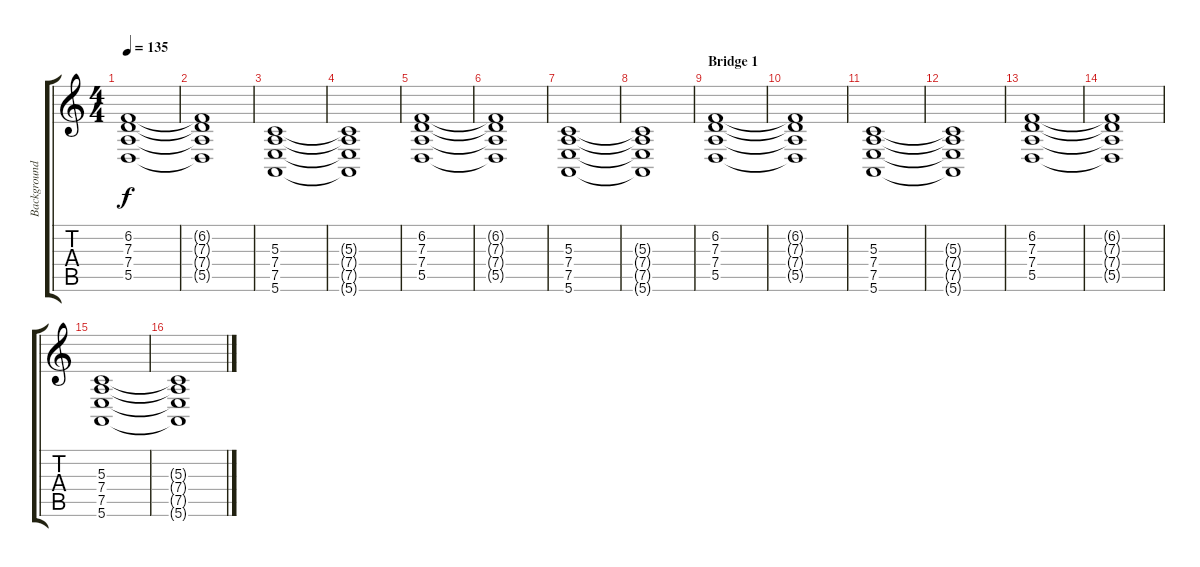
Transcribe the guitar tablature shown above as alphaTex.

\track ("Background" "Background") {instrument pad2warm}
\staff {score tabs}
\tuning (E4 B3 G3 D3 A2 E2) {hide}
\ts (4 4)
\tempo 135
\clef g2
\ks c
(6.2 7.3 7.4 5.5).1{dy f} |
(6.2{t} 7.3{t} 7.4{t} 5.5{t}).1 |
(5.3 7.4 7.5 5.6).1 |
(5.3{t} 7.4{t} 7.5{t} 5.6{t}).1 |
(6.2 7.3 7.4 5.5).1 |
(6.2{t} 7.3{t} 7.4{t} 5.5{t}).1 |
(5.3 7.4 7.5 5.6).1 |
(5.3{t} 7.4{t} 7.5{t} 5.6{t}).1 |
\section ("" "Bridge 1")
(6.2 7.3 7.4 5.5).1 |
(6.2{t} 7.3{t} 7.4{t} 5.5{t}).1 |
(5.3 7.4 7.5 5.6).1 |
(5.3{t} 7.4{t} 7.5{t} 5.6{t}).1 |
(6.2 7.3 7.4 5.5).1 |
(6.2{t} 7.3{t} 7.4{t} 5.5{t}).1 |
(5.3 7.4 7.5 5.6).1 |
(5.3{t} 7.4{t} 7.5{t} 5.6{t}).1
